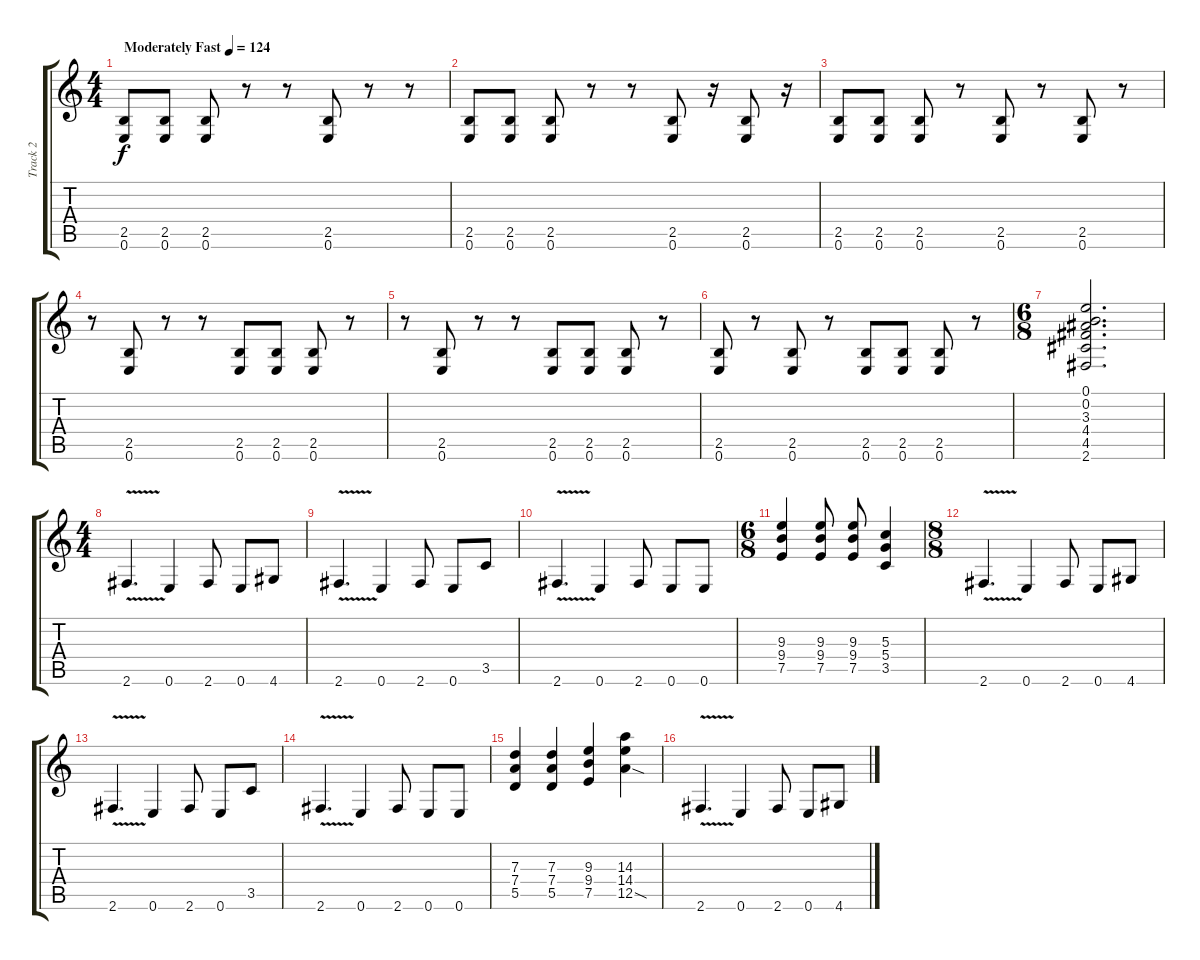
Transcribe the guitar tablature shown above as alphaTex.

\track ("Track 2" "Track 2") {instrument distortionguitar}
\staff {score tabs}
\tuning (E4 B3 G3 D3 A2 E2) {hide}
\ts (4 4)
\tempo (124 "Moderately Fast")
\clef g2
\ks c
(2.5 0.6).8{dy f instrument distortionguitar} (2.5 0.6).8 (2.5 0.6).8 r.8 r.8 (2.5 0.6).8 r.8 r.8 |
(2.5 0.6).8 (2.5 0.6).8 (2.5 0.6).8 r.8 r.8 (2.5 0.6).8 r.16 (2.5 0.6).8 r.16 |
(2.5 0.6).8 (2.5 0.6).8 (2.5 0.6).8 r.8 (2.5 0.6).8 r.8 (2.5 0.6).8 r.8 |
r.8 (2.5 0.6).8 r.8 r.8 (2.5 0.6).8 (2.5 0.6).8 (2.5 0.6).8 r.8 |
r.8 (2.5 0.6).8 r.8 r.8 (2.5 0.6).8 (2.5 0.6).8 (2.5 0.6).8 r.8 |
(2.5 0.6).8 r.8 (2.5 0.6).8 r.8 (2.5 0.6).8 (2.5 0.6).8 (2.5 0.6).8 r.8 |
\ts (6 8)
(0.1 0.2 3.3 4.4 4.5 2.6).2{d volume 9 balance 0} |
\ts (4 4)
2.6{v}.4{d volume 13 balance 8} 0.6.4 2.6.8 0.6.8 4.6.8 |
2.6{v}.4{d} 0.6.4 2.6.8 0.6.8 3.5.8 |
2.6{v}.4{d} 0.6.4 2.6.8 0.6.8 0.6.8 |
\ts (6 8)
(9.3 9.4 7.5).4 (9.3 9.4 7.5).8 (9.3 9.4 7.5).8 (5.3 5.4 3.5).4 |
\ts (8 8)
2.6{v}.4{d volume 13 balance 8} 0.6.4 2.6.8 0.6.8 4.6.8 |
2.6{v}.4{d} 0.6.4 2.6.8 0.6.8 3.5.8 |
2.6{v}.4{d} 0.6.4 2.6.8 0.6.8 0.6.8 |
(7.3 7.4 5.5).4 (7.3 7.4 5.5).4 (9.3 9.4 7.5).4 (14.3 14.4 12.5{sod}).4 |
2.6{v}.4{d volume 13 balance 8} 0.6.4 2.6.8 0.6.8 4.6.8
